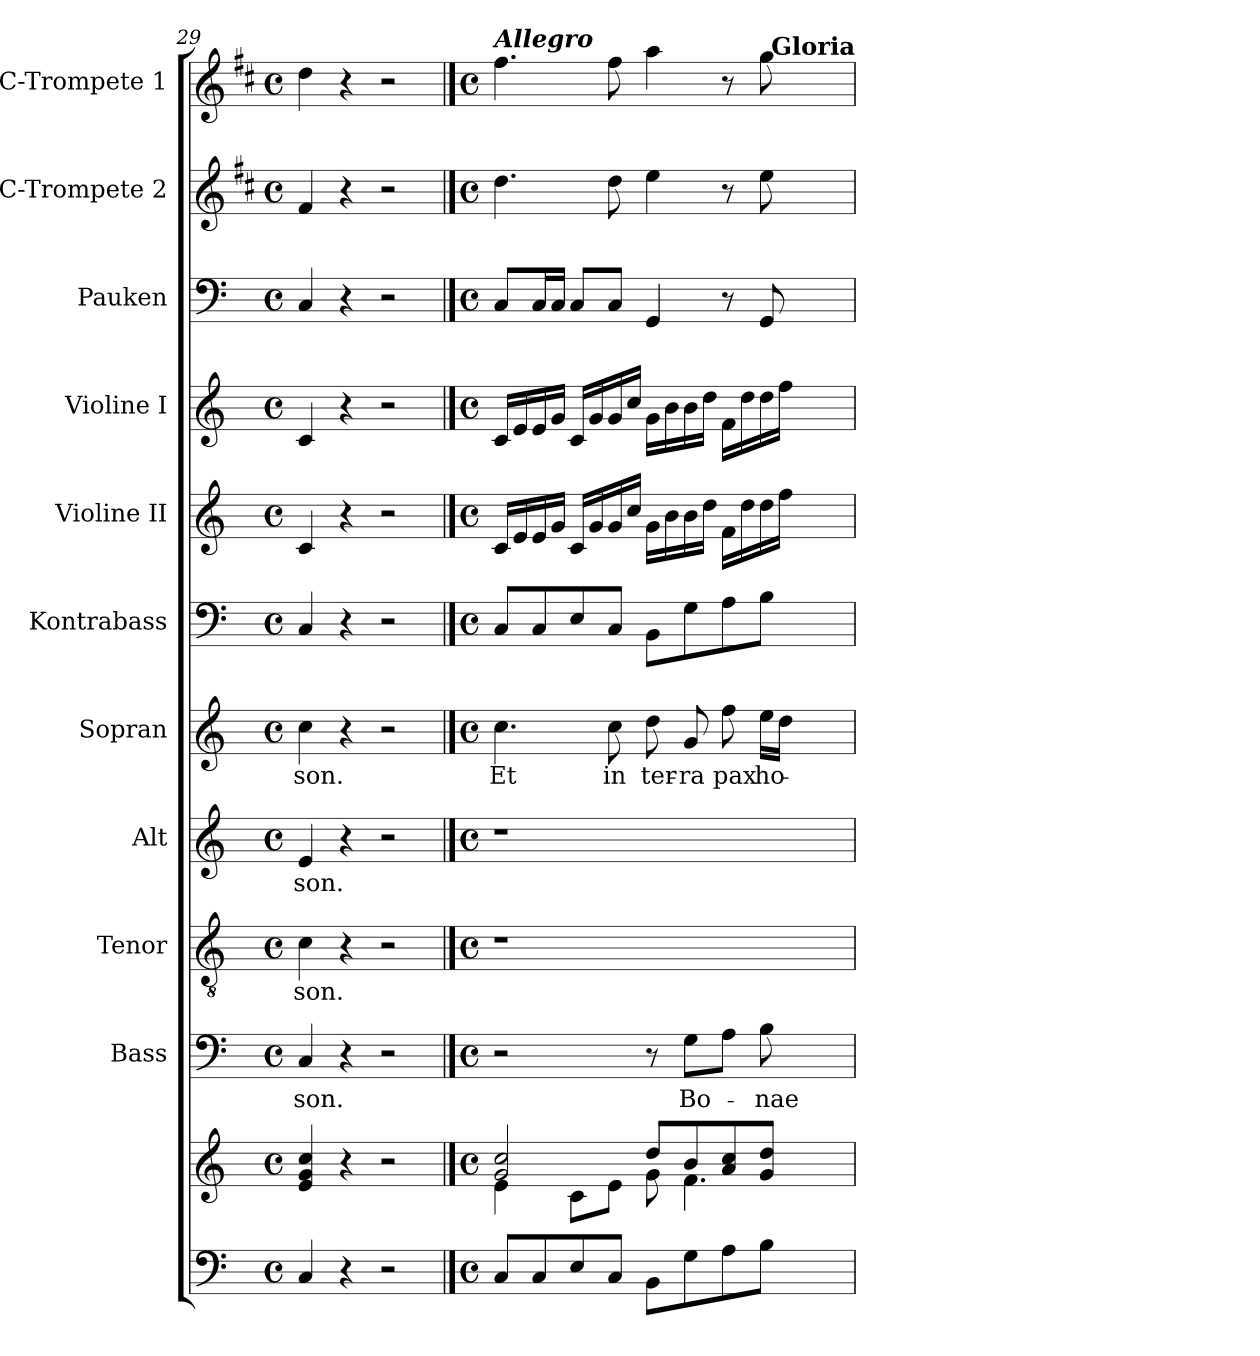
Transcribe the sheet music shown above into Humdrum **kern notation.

**kern	**kern	**kern	**text	**kern	**text	**kern	**text	**kern	**text	**kern	**kern	**kern	**kern	**kern	**kern
*part11	*part11	*part10	*part10	*part9	*part9	*part8	*part8	*part7	*part7	*part6	*part5	*part4	*part3	*part2	*part1
*staff12	*staff11	*staff10	*staff10	*staff9	*staff9	*staff8	*staff8	*staff7	*staff7	*staff6	*staff5	*staff4	*staff3	*staff2	*staff1
*	*	*I"Bass	*	*I"Tenor	*	*I"Alt	*	*I"Sopran	*	*I"Kontrabass	*I"Violine II	*I"Violine I	*I"Pauken	*I"C-Trompete 2	*I"C-Trompete 1
*	*	*I'B.	*	*I'T.	*	*I'A.	*	*I'S.	*	*I'Kb.	*I'Vl. II	*I'Vl. I	*I'Pk.	*I'C Trp. 2	*I'C Trp. 1
*clefF4	*clefG2	*clefF4	*	*clefGv2	*	*clefG2	*	*clefG2	*	*clefF4	*clefG2	*clefG2	*clefF4	*clefG2	*clefG2
*	*	*	*	*	*	*	*	*	*	*ITrd7c12	*	*	*	*ITrd1c2	*ITrd1c2
*k[]	*k[]	*k[]	*	*k[]	*	*k[]	*	*k[]	*	*k[]	*k[]	*k[]	*k[]	*k[]	*k[]
*C:	*C:	*C:	*	*C:	*	*C:	*	*C:	*	*C:	*C:	*C:	*C:	*C:	*C:
*M4/4	*M4/4	*M4/4	*	*M4/4	*	*M4/4	*	*M4/4	*	*M4/4	*M4/4	*M4/4	*M4/4	*M4/4	*M4/4
*met(c)	*met(c)	*met(c)	*	*met(c)	*	*met(c)	*	*met(c)	*	*met(c)	*met(c)	*met(c)	*met(c)	*met(c)	*met(c)
=29	=29	=29	=29	=29	=29	=29	=29	=29	=29	=29	=29	=29	=29	=29	=29
!	!	!	!LO:LY:b	!	!LO:LY:b	!	!LO:LY:b	!	!LO:LY:b	!	!	!	!	!	!
4C/	4e/ 4g/ 4cc/	4C/	-son.	4c\	-son.	4e/	-son.	4cc\	-son.	4CC/	4c/	4c/	4C/	4e/	4cc\
4r	4r	4r	.	4r	.	4r	.	4r	.	4r	4r	4r	4r	4r	4r
2r	2r	2r	.	2r	.	2r	.	2r	.	2r	2r	2r	2r	2r	2r
!!LO:PB:g=z
==30	==30	==30	==30	==30	==30	==30	==30	==30	==30	==30	==30	==30	==30	==30	==30
*M4/4	*M4/4	*M4/4	*	*M4/4	*	*M4/4	*	*M4/4	*	*M4/4	*M4/4	*M4/4	*M4/4	*M4/4	*M4/4
*met(c)	*met(c)	*met(c)	*	*met(c)	*	*met(c)	*	*met(c)	*	*met(c)	*met(c)	*met(c)	*met(c)	*met(c)	*met(c)
*	*^	*	*	*	*	*	*	*	*	*	*	*	*	*	*
!	!	!	!	!	!	!	!	!	!	!	!	!	!	!	!	!LO:TX:a:Bi:t=Allegro
!	!	!	!	!	!	!	!	!	!	!LO:LY:b	!	!	!	!	!	!
8C/L	2g/ 2cc/	4e\	2r	.	1r	.	1r	.	4.cc\	Et	8CC/L	16c/LL	16c/LL	8C/L	4.cc\	4.ee\
.	.	.	.	.	.	.	.	.	.	.	.	16e/	16e/	.	.	.
8C/	.	.	.	.	.	.	.	.	.	.	8CC/	16e/	16e/	16C/L	.	.
.	.	.	.	.	.	.	.	.	.	.	.	16g/JJ	16g/JJ	16C/JJ	.	.
8E/	.	8c\L	.	.	.	.	.	.	.	.	8EE/	16c/LL	16c/LL	8C/L	.	.
.	.	.	.	.	.	.	.	.	.	.	.	16g/	16g/	.	.	.
!	!	!	!	!	!	!	!	!	!	!LO:LY:b	!	!	!	!	!	!
8C/J	.	8e\J	.	.	.	.	.	.	8cc\	in	8CC/J	16g/	16g/	8C/J	8cc\	8ee\
.	.	.	.	.	.	.	.	.	.	.	.	16cc/JJ	16cc/JJ	.	.	.
!	!	!	!	!	!	!	!	!	!	!LO:LY:b	!	!	!	!	!	!
8BB\L	8dd/L	8g\	8r	.	.	.	.	.	8dd\	ter-	8BBB\L	16g\LL	16g\LL	4GG/	4dd\	4gg\
.	.	.	.	.	.	.	.	.	.	.	.	16b\	16b\	.	.	.
!	!	!	!	!LO:LY:b	!	!	!	!	!	!LO:LY:b	!	!	!	!	!	!
8G\	8b/	4.f\	8G\L	Bo-	.	.	.	.	8g/	-ra	8GG\	16b\	16b\	.	.	.
.	.	.	.	.	.	.	.	.	.	.	.	16dd\JJ	16dd\JJ	.	.	.
!	!	!	!	!	!	!	!	!	!	!LO:LY:b	!	!	!	!	!	!
8A\	8a/ 8cc/	.	8A\J	.	.	.	.	.	8ff\	pax	8AA\	16f\LL	16f\LL	8r	8r	8r
.	.	.	.	.	.	.	.	.	.	.	.	16dd\	16dd\	.	.	.
!	!	!	!	!LO:LY:b	!	!	!	!	!	!LO:LY:b	!	!	!	!	!	!
8B\J	8g/ 8dd/J	.	8B\	-nae	.	.	.	.	16ee\LL	ho-	8BB\J	16dd\	16dd\	8GG/	8dd\	8ff\
.	.	.	.	.	.	.	.	.	16dd\JJ	.	.	16ff\JJ	16ff\JJ	.	.	.
4..ryy	4..ryy	4..ryy	4..ryy	.	4..ryy	.	4..ryy	.	4..ryy	.	4..ryy	4..ryy	4..ryy	4..ryy	4..ryy	4..ryy
!	!	!	!	!	!	!	!	!	!	!	!	!	!	!	!	!LO:TX:a:B:t=Gloria
*	*v	*v	*	*	*	*	*	*	*	*	*	*	*	*	*	*
=	=	=	=	=	=	=	=	=	=	=	=	=	=	=	=
*-	*-	*-	*-	*-	*-	*-	*-	*-	*-	*-	*-	*-	*-	*-	*-
